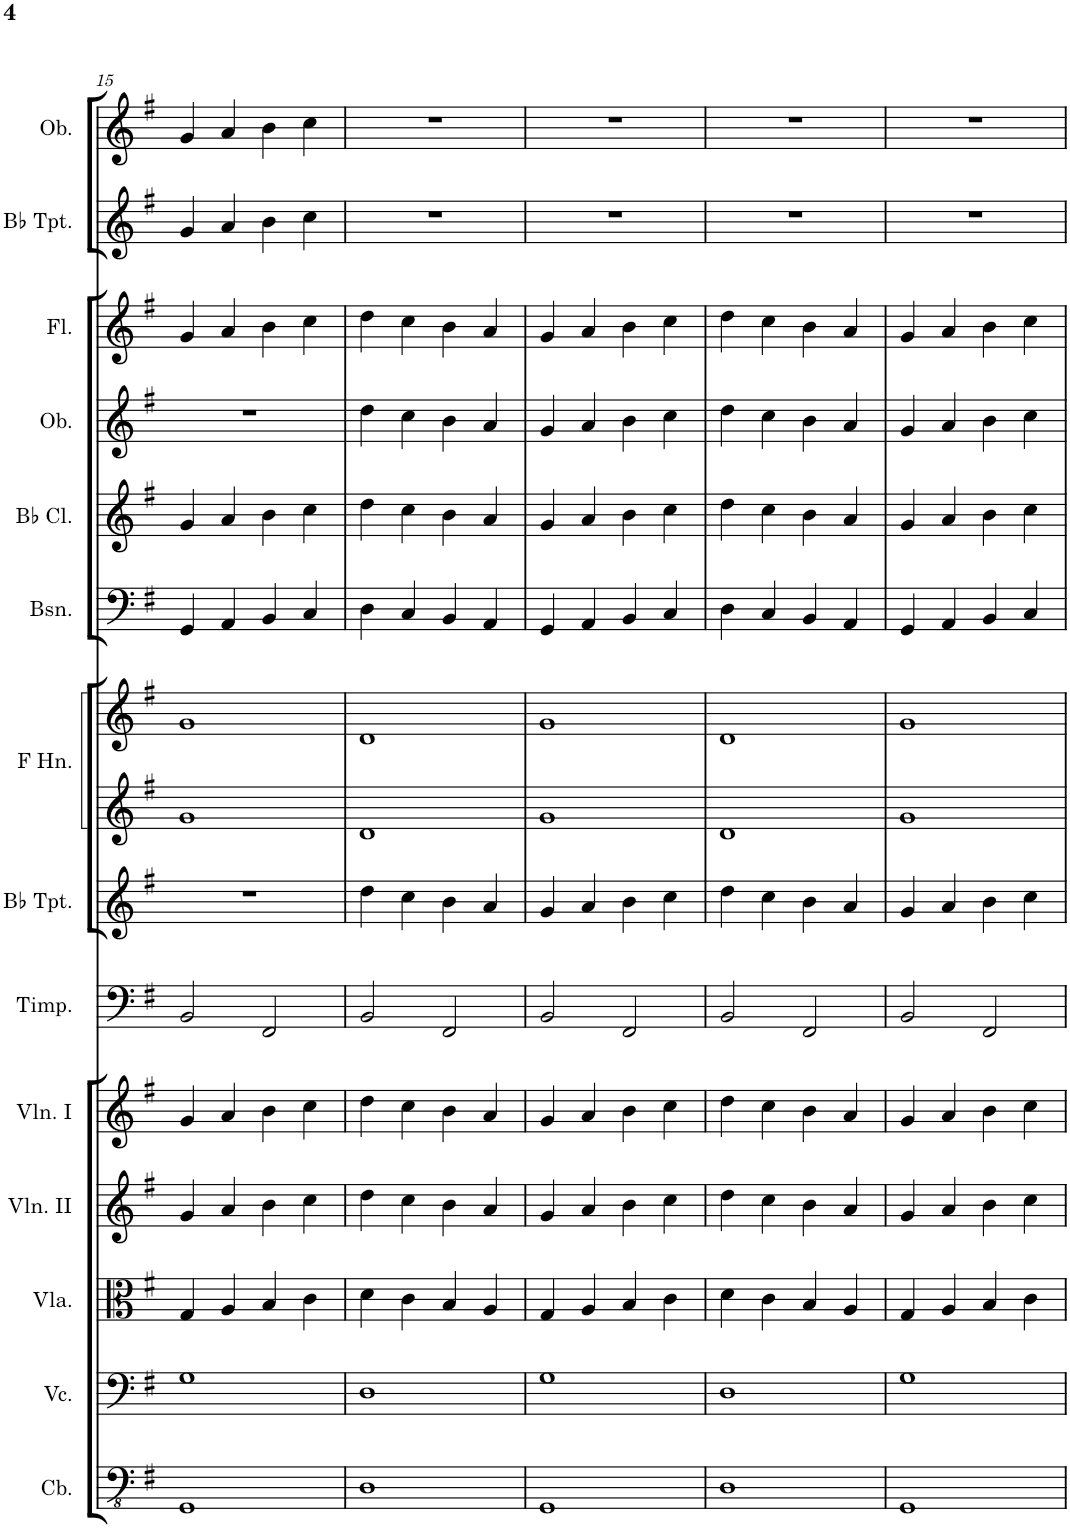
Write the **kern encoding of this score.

**kern	**kern	**kern	**kern	**kern	**kern	**kern	**kern	**kern	**kern	**kern	**kern	**kern	**kern	**kern
*part14	*part13	*part12	*part11	*part10	*part9	*part8	*part7	*part7	*part6	*part5	*part4	*part3	*part2	*part1
*staff15	*staff14	*staff13	*staff12	*staff11	*staff10	*staff9	*staff8	*staff7	*staff6	*staff5	*staff4	*staff3	*staff2	*staff1
*I"Contrabasses	*I"Violoncellos	*I"Violas	*I"Violins II	*I"Violins I	*I"Timpani	*I"Trumpets in Bb	*I"Horns in F	*	*I"Bassoons	*I"Clarinets in Bb	*I"Oboes	*I"Flutes	*I"Bb Trumpet	*I"Oboe
*I'Cb.	*I'Vc.	*I'Vla.	*I'Vln. II	*I'Vln. I	*I'Timp.	*	*	*	*I'Bsn.	*	*I'Ob.	*I'Fl.	*I'Bb Tpt.	*I'Ob.
!!LO:PB:g=z
*clefFv4	*clefF4	*clefC3	*clefG2	*clefG2	*clefF4	*clefG2	*clefG2	*clefG2	*clefF4	*clefG2	*clefG2	*clefG2	*clefG2	*clefG2
*	*	*	*	*	*	*ITrd1c2	*ITrd4c7	*ITrd4c7	*	*ITrd1c2	*	*	*ITrd1c2	*
*k[f#]	*k[f#]	*k[f#]	*k[f#]	*k[f#]	*k[f#]	*k[f#]	*k[f#]	*k[f#]	*k[f#]	*k[f#]	*k[f#]	*k[f#]	*k[f#]	*k[f#]
*M4/4	*M4/4	*M4/4	*M4/4	*M4/4	*M4/4	*M4/4	*M4/4	*M4/4	*M4/4	*M4/4	*M4/4	*M4/4	*M4/4	*M4/4
*met(c)	*met(c)	*met(c)	*met(c)	*met(c)	*met(c)	*met(c)	*met(c)	*met(c)	*met(c)	*met(c)	*met(c)	*met(c)	*met(c)	*met(c)
=15	=15	=15	=15	=15	=15	=15	=15	=15	=15	=15	=15	=15	=15	=15
1GGG	1G	4G/	4g/	4g/	2BB/	1r	1g	1g	4GG/	4g/	1r	4g/	4g/	4g/
.	.	4A/	4a/	4a/	.	.	.	.	4AA/	4a/	.	4a/	4a/	4a/
.	.	4B/	4b\	4b\	2FF#/	.	.	.	4BB/	4b\	.	4b\	4b\	4b\
.	.	4c\	4cc\	4cc\	.	.	.	.	4C/	4cc\	.	4cc\	4cc\	4cc\
=16	=16	=16	=16	=16	=16	=16	=16	=16	=16	=16	=16	=16	=16	=16
1DD	1D	4d\	4dd\	4dd\	2BB/	4dd\	1d	1d	4D\	4dd\	4dd\	4dd\	1r	1r
.	.	4c\	4cc\	4cc\	.	4cc\	.	.	4C/	4cc\	4cc\	4cc\	.	.
.	.	4B/	4b\	4b\	2FF#/	4b\	.	.	4BB/	4b\	4b\	4b\	.	.
.	.	4A/	4a/	4a/	.	4a/	.	.	4AA/	4a/	4a/	4a/	.	.
=17	=17	=17	=17	=17	=17	=17	=17	=17	=17	=17	=17	=17	=17	=17
1GGG	1G	4G/	4g/	4g/	2BB/	4g/	1g	1g	4GG/	4g/	4g/	4g/	1r	1r
.	.	4A/	4a/	4a/	.	4a/	.	.	4AA/	4a/	4a/	4a/	.	.
.	.	4B/	4b\	4b\	2FF#/	4b\	.	.	4BB/	4b\	4b\	4b\	.	.
.	.	4c\	4cc\	4cc\	.	4cc\	.	.	4C/	4cc\	4cc\	4cc\	.	.
=18	=18	=18	=18	=18	=18	=18	=18	=18	=18	=18	=18	=18	=18	=18
1DD	1D	4d\	4dd\	4dd\	2BB/	4dd\	1d	1d	4D\	4dd\	4dd\	4dd\	1r	1r
.	.	4c\	4cc\	4cc\	.	4cc\	.	.	4C/	4cc\	4cc\	4cc\	.	.
.	.	4B/	4b\	4b\	2FF#/	4b\	.	.	4BB/	4b\	4b\	4b\	.	.
.	.	4A/	4a/	4a/	.	4a/	.	.	4AA/	4a/	4a/	4a/	.	.
=19	=19	=19	=19	=19	=19	=19	=19	=19	=19	=19	=19	=19	=19	=19
1GGG	1G	4G/	4g/	4g/	2BB/	4g/	1g	1g	4GG/	4g/	4g/	4g/	1r	1r
.	.	4A/	4a/	4a/	.	4a/	.	.	4AA/	4a/	4a/	4a/	.	.
.	.	4B/	4b\	4b\	2FF#/	4b\	.	.	4BB/	4b\	4b\	4b\	.	.
.	.	4c\	4cc\	4cc\	.	4cc\	.	.	4C/	4cc\	4cc\	4cc\	.	.
=	=	=	=	=	=	=	=	=	=	=	=	=	=	=
*-	*-	*-	*-	*-	*-	*-	*-	*-	*-	*-	*-	*-	*-	*-
